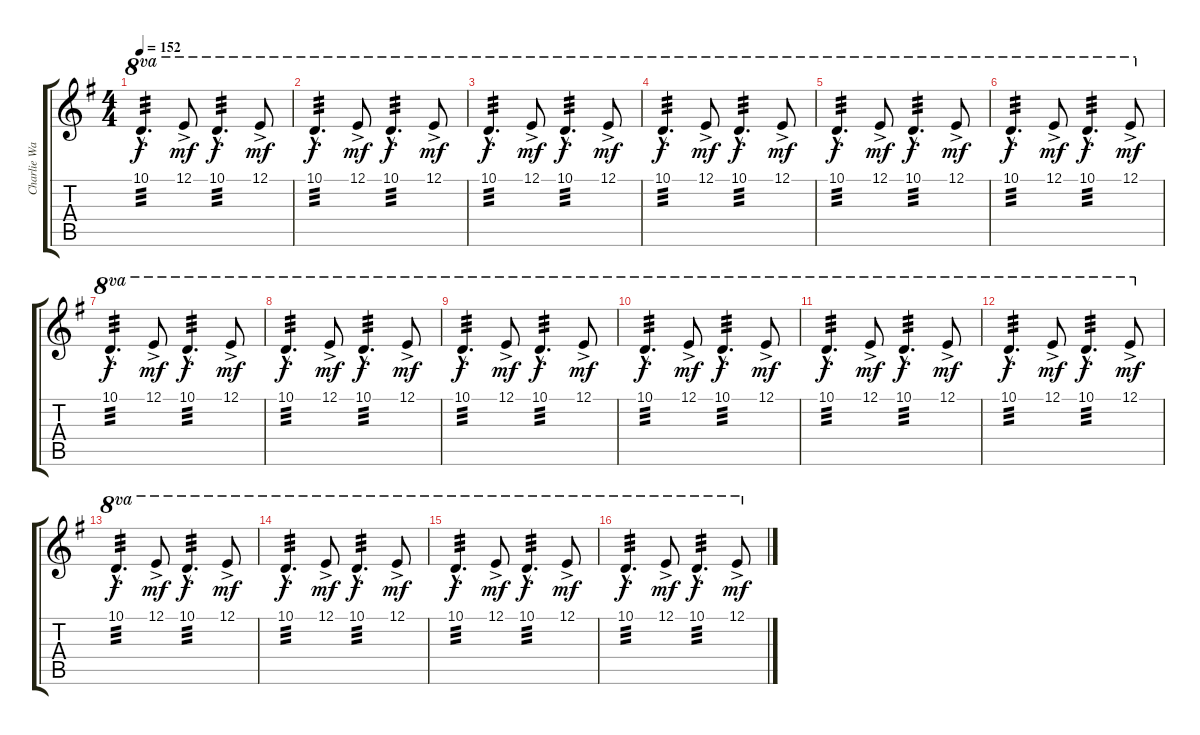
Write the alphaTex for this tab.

\track ("Charlie Watts - Cymbal & Misc Percussion" "Charlie Wa") {instrument reversecymbal}
\staff {score tabs}
\tuning (E4 B3 G3 D3 A2 E2) {hide}
\ts (4 4)
\tempo 152
\clef g2
\ks g
10.1{hac}.4{d ot 8va tp 3 dy f} 12.1{ac}.8{ot 8va dy mf} 10.1{hac}.4{d ot 8va tp 3 dy f} 12.1{ac}.8{ot 8va dy mf} |
10.1{hac}.4{d ot 8va tp 3 dy f} 12.1{ac}.8{ot 8va dy mf} 10.1{hac}.4{d ot 8va tp 3 dy f} 12.1{ac}.8{ot 8va dy mf} |
10.1{hac}.4{d ot 8va tp 3 dy f} 12.1{ac}.8{ot 8va dy mf} 10.1{hac}.4{d ot 8va tp 3 dy f} 12.1{ac}.8{ot 8va dy mf} |
10.1{hac}.4{d ot 8va tp 3 dy f} 12.1{ac}.8{ot 8va dy mf} 10.1{hac}.4{d ot 8va tp 3 dy f} 12.1{ac}.8{ot 8va dy mf} |
10.1{hac}.4{d ot 8va tp 3 dy f} 12.1{ac}.8{ot 8va dy mf} 10.1{hac}.4{d ot 8va tp 3 dy f} 12.1{ac}.8{ot 8va dy mf} |
10.1{hac}.4{d ot 8va tp 3 dy f} 12.1{ac}.8{ot 8va dy mf} 10.1{hac}.4{d ot 8va tp 3 dy f} 12.1{ac}.8{ot 8va dy mf} |
10.1{hac}.4{d ot 8va tp 3 dy f} 12.1{ac}.8{ot 8va dy mf} 10.1{hac}.4{d ot 8va tp 3 dy f} 12.1{ac}.8{ot 8va dy mf} |
10.1{hac}.4{d ot 8va tp 3 dy f} 12.1{ac}.8{ot 8va dy mf} 10.1{hac}.4{d ot 8va tp 3 dy f} 12.1{ac}.8{ot 8va dy mf} |
10.1{hac}.4{d ot 8va tp 3 dy f} 12.1{ac}.8{ot 8va dy mf} 10.1{hac}.4{d ot 8va tp 3 dy f} 12.1{ac}.8{ot 8va dy mf} |
10.1{hac}.4{d ot 8va tp 3 dy f} 12.1{ac}.8{ot 8va dy mf} 10.1{hac}.4{d ot 8va tp 3 dy f} 12.1{ac}.8{ot 8va dy mf} |
10.1{hac}.4{d ot 8va tp 3 dy f} 12.1{ac}.8{ot 8va dy mf} 10.1{hac}.4{d ot 8va tp 3 dy f} 12.1{ac}.8{ot 8va dy mf} |
10.1{hac}.4{d ot 8va tp 3 dy f} 12.1{ac}.8{ot 8va dy mf} 10.1{hac}.4{d ot 8va tp 3 dy f} 12.1{ac}.8{ot 8va dy mf} |
10.1{hac}.4{d ot 8va tp 3 dy f} 12.1{ac}.8{ot 8va dy mf} 10.1{hac}.4{d ot 8va tp 3 dy f} 12.1{ac}.8{ot 8va dy mf} |
10.1{hac}.4{d ot 8va tp 3 dy f} 12.1{ac}.8{ot 8va dy mf} 10.1{hac}.4{d ot 8va tp 3 dy f} 12.1{ac}.8{ot 8va dy mf} |
10.1{hac}.4{d ot 8va tp 3 dy f} 12.1{ac}.8{ot 8va dy mf} 10.1{hac}.4{d ot 8va tp 3 dy f} 12.1{ac}.8{ot 8va dy mf} |
10.1{hac}.4{d ot 8va tp 3 dy f} 12.1{ac}.8{ot 8va dy mf} 10.1{hac}.4{d ot 8va tp 3 dy f} 12.1{ac}.8{ot 8va dy mf}
